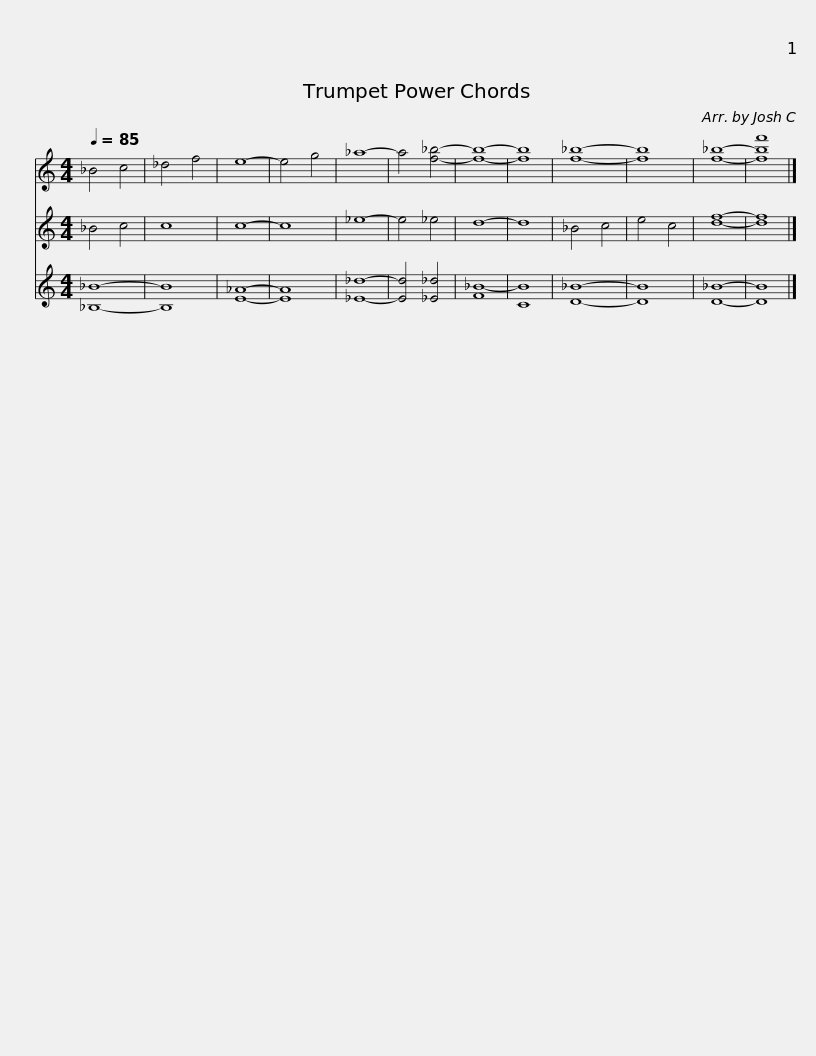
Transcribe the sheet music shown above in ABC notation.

X:1
%%score 1 2 3
L:1/8
Q:1/4=85
M:4/4
I:linebreak $
K:none
V:1 treble transpose=-2
V:2 treble transpose=-2
V:3 treble transpose=-2
V:1
[K:C] _B4 c4 | _d4 f4 | e8- | e4 g4 | _a8- | %5
 a4 [f_b]4- | [fb]8- | [fb]8 | [f_b]8- | [fb]8 | %10
 [f_b]8- | [fbf']8 |] %12
V:2
[K:C] _B4 c4 | c8 | c8- | c8 | _e8- | %5
 e4 _e4 | d8- | d8 | _B4 c4 | e4 c4 | %10
 [df]8- | [df]8 |] %12
V:3
[K:C] [_B,_B]8- | [B,B]8 | [E_A]8- | [EA]8 | [_E_d]8- | %5
 [Ed]4 [_E_d]4 | [F_B-]8 | [CB]8 | [D_B]8- | [DB]8 | %10
 [D_B]8- | [DB]8 |] %12
